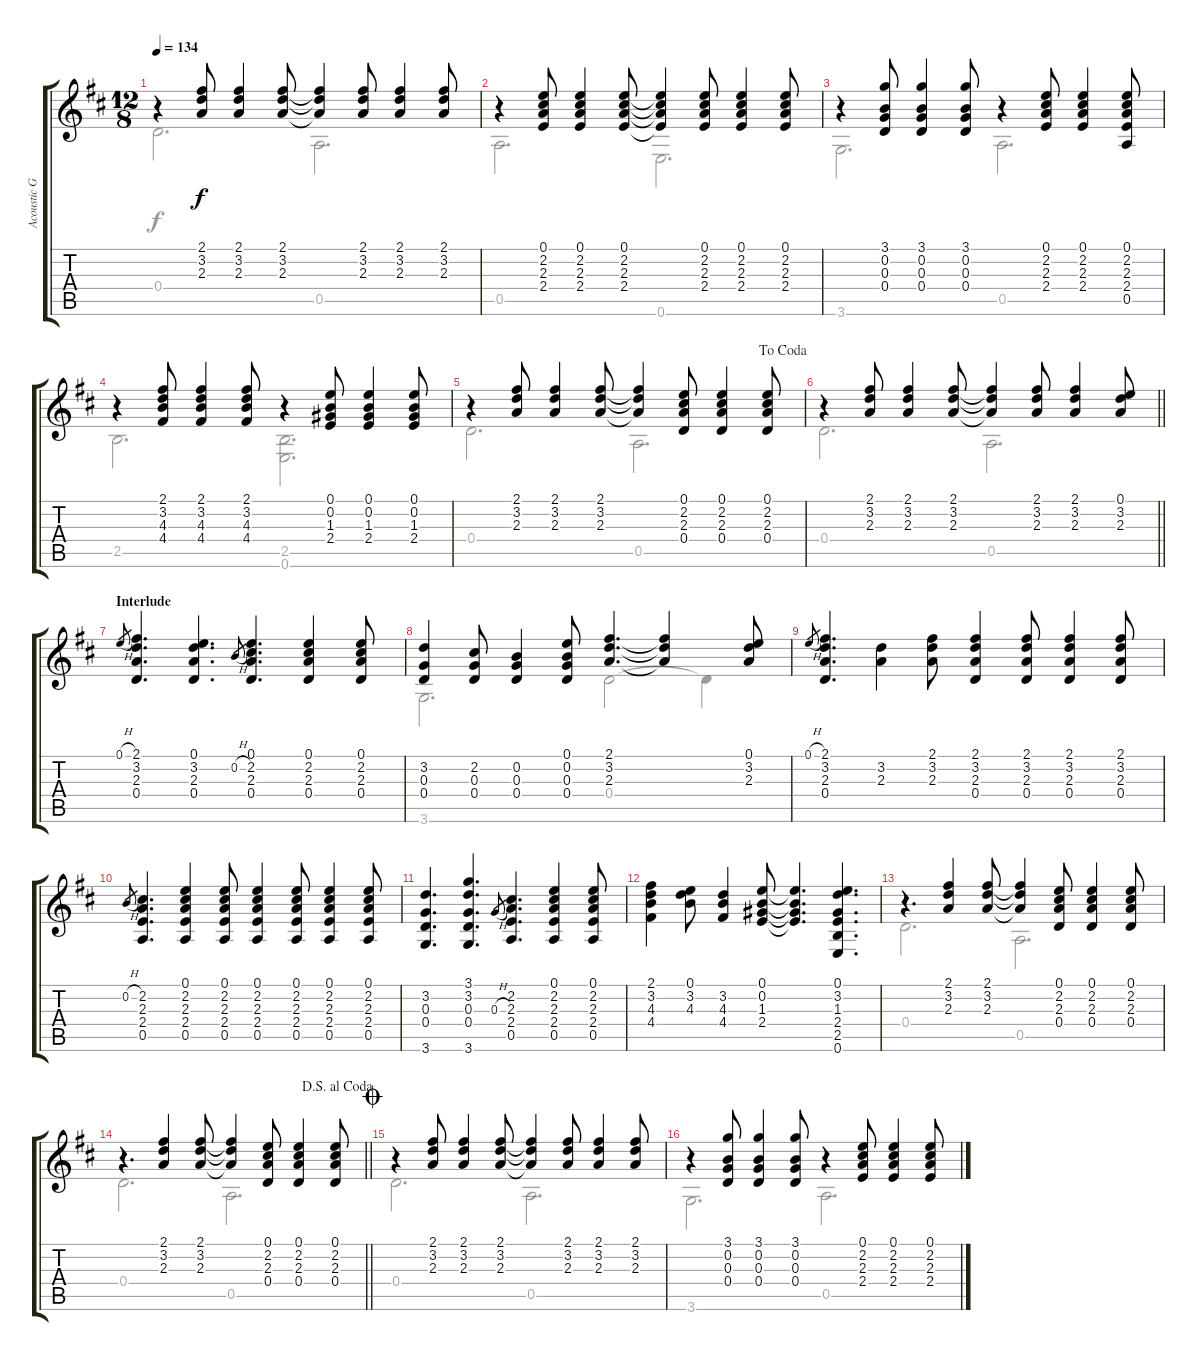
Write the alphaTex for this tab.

\track ("Acoustic Guitar" "Acoustic G") {instrument acousticguitarsteel}
\staff {score tabs}
\tuning (E4 B3 G3 D3 A2 E2) {hide}
\voice
\ts (12 8)
\tempo 134
\clef g2
\ks d
r.4{dy f} (2.1 3.2 2.3).8 (2.1 3.2 2.3).4 (2.1 3.2 2.3).8 (2.1{t} 3.2{t} 2.3{t}).4 (2.1 3.2 2.3).8 (2.1 3.2 2.3).4 (2.1 3.2 2.3).8 |
r.4 (0.1 2.2 2.3 2.4).8 (0.1 2.2 2.3 2.4).4 (0.1 2.2 2.3 2.4).8 (0.1{t} 2.2{t} 2.3{t} 2.4{t}).4 (0.1 2.2 2.3 2.4).8 (0.1 2.2 2.3 2.4).4 (0.1 2.2 2.3 2.4).8 |
r.4 (3.1 0.2 0.3 0.4).8 (3.1 0.2 0.3 0.4).4 (3.1 0.2 0.3 0.4).8 r.4 (0.1 2.2 2.3 2.4).8 (0.1 2.2 2.3 2.4).4 (0.1 2.2 2.3 2.4 0.5).8 |
r.4 (2.1 3.2 4.3 4.4).8 (2.1 3.2 4.3 4.4).4 (2.1 3.2 4.3 4.4).8 r.4 (0.1 0.2 1.3 2.4).8 (0.1 0.2 1.3 2.4).4 (0.1 0.2 1.3 2.4).8 |
\jump dacoda
r.4 (2.1 3.2 2.3).8 (2.1 3.2 2.3).4 (2.1 3.2 2.3).8 (2.1{t} 3.2{t} 2.3{t}).4 (0.1 2.2 2.3 0.4).8 (0.1 2.2 2.3 0.4).4 (0.1 2.2 2.3 0.4).8 |
\barLineRight lightlight
r.4 (2.1 3.2 2.3).8 (2.1 3.2 2.3).4 (2.1 3.2 2.3).8 (2.1{t} 3.2{t} 2.3{t}).4 (2.1 3.2 2.3).8 (2.1 3.2 2.3).4 (0.1 3.2 2.3).8 |
\section ("" "Interlude")
0.1{h}.8{gr} (2.1 3.2 2.3 0.4).4{d} (0.1 3.2 2.3 0.4).4{d} 0.2{h}.8{gr} (0.1 2.2 2.3 0.4).4{d} (0.1 2.2 2.3 0.4).4 (0.1 2.2 2.3 0.4).8 |
(3.2 0.3 0.4).4 (2.2 0.3 0.4).8 (0.2 0.3 0.4).4 (0.1 0.2 0.3 0.4).8 (2.1 3.2 2.3).4{d} (2.1{t} 3.2{t} 2.3{t}).4 (0.1 3.2 2.3).8 |
0.1{h}.8{gr} (2.1 3.2 2.3 0.4).4{d} (3.2 2.3).4 (2.1 3.2 2.3).8 (2.1 3.2 2.3 0.4).4 (2.1 3.2 2.3 0.4).8 (2.1 3.2 2.3 0.4).4 (2.1 3.2 2.3 0.4).8 |
0.2{h}.8{gr} (2.2 2.3 2.4 0.5).4{d} (0.1 2.2 2.3 2.4 0.5).4 (0.1 2.2 2.3 2.4 0.5).8 (0.1 2.2 2.3 2.4 0.5).4 (0.1 2.2 2.3 2.4 0.5).8 (0.1 2.2 2.3 2.4 0.5).4 (0.1 2.2 2.3 2.4 0.5).8 |
(3.2 0.3 0.4 3.6).4{d} (3.1 3.2 0.3 0.4 3.6).4{d} 0.3{h}.8{gr} (2.2 2.3 2.4 0.5).4{d} (0.1 2.2 2.3 2.4 0.5).4 (0.1 2.2 2.3 2.4 0.5).8 |
(2.1 3.2 4.3 4.4).4 (0.1 3.2 4.3).8 (3.2 4.3 4.4).4 (0.1 0.2 1.3 2.4).8 (0.1{t} 0.2{t} 1.3{t} 2.4{t}).4{d} (0.1 3.2 1.3 2.4 2.5 0.6).4{d} |
r.4{d} (2.1 3.2 2.3).4 (2.1 3.2 2.3).8 (2.1{t} 3.2{t} 2.3{t}).4 (0.1 2.2 2.3 0.4).8 (0.1 2.2 2.3 0.4).4 (0.1 2.2 2.3 0.4).8 |
\jump dalsegnoalcoda
\barLineRight lightlight
r.4{d} (2.1 3.2 2.3).4 (2.1 3.2 2.3).8 (2.1{t} 3.2{t} 2.3{t}).4 (0.1 2.2 2.3 0.4).8 (0.1 2.2 2.3 0.4).4 (0.1 2.2 2.3 0.4).8 |
\jump coda
r.4 (2.1 3.2 2.3).8 (2.1 3.2 2.3).4 (2.1 3.2 2.3).8 (2.1{t} 3.2{t} 2.3{t}).4 (2.1 3.2 2.3).8 (2.1 3.2 2.3).4 (2.1 3.2 2.3).8 |
r.4 (3.1 0.2 0.3 0.4).8 (3.1 0.2 0.3 0.4).4 (3.1 0.2 0.3 0.4).8 r.4 (0.1 2.2 2.3 2.4).8 (0.1 2.2 2.3 2.4).4 (0.1 2.2 2.3 2.4).8
\voice
\clef g2
\ottava regular
\simile none
\ks d
0.4.2{d dy f} 0.5.2{d} |
0.5.2{d} 0.6.2{d} |
3.6.2{d} 0.5.2{d} |
2.5.2{d} (2.5 0.6).2{d} |
0.4.2{d} 0.5.2{d} |
\barLineRight lightlight
0.4.2{d} 0.5.2{d} |
|
3.6.2{d} 0.4.2 0.4{t}.4 |
|
|
|
|
0.4.2{d} 0.5.2{d} |
\barLineRight lightlight
0.4.2{d} 0.5.2{d} |
0.4.2{d} 0.5.2{d} |
3.6.2{d} 0.5.2{d}
